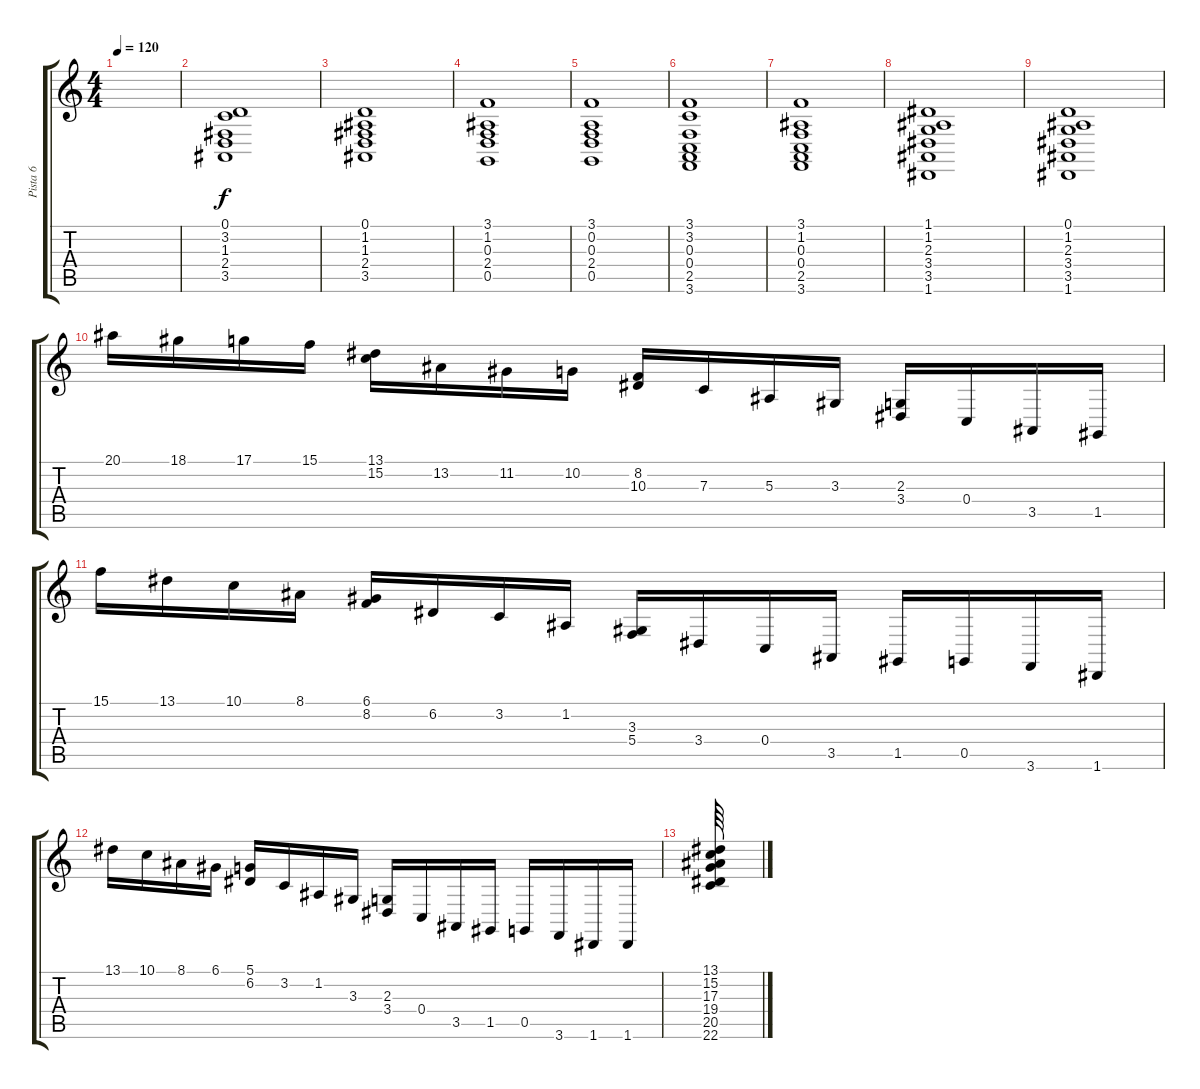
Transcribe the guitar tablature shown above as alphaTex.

\track ("Pista 6" "Pista 6") {instrument tremolostrings}
\staff {score tabs}
\tuning (D4 A3 F3 C3 G2 D2) {hide}
\ts (4 4)
\tempo 120
\clef g2
\ks c
|
(0.1 3.2 1.3 2.4 3.5).1 |
(0.1 1.2 1.3 2.4 3.5).1 |
(3.1 1.2 0.3 2.4 0.5).1 |
(3.1 0.2 0.3 2.4 0.5).1 |
(3.1 3.2 0.3 0.4 2.5 3.6).1 |
(3.1 1.2 0.3 0.4 2.5 3.6).1 |
(1.1 1.2 2.3 3.4 3.5 1.6).1 |
(0.1 1.2 2.3 3.4 3.5 1.6).1 |
20.1.16 18.1.16 17.1.16 15.1.16 (13.1 15.2).16 13.2.16 11.2.16 10.2.16 (8.2 10.3).16 7.3.16 5.3.16 3.3.16 (2.3 3.4).16 0.4.16 3.5.16 1.5.16 |
15.1.16 13.1.16 10.1.16 8.1.16 (6.1 8.2).16 6.2.16 3.2.16 1.2.16 (3.3 5.4).16 3.4.16 0.4.16 3.5.16 1.5.16 0.5.16 3.6.16 1.6.16 |
13.1.16 10.1.16 8.1.16 6.1.16 (5.1 6.2).16 3.2.16 1.2.16 3.3.16 (2.3 3.4).16 0.4.16 3.5.16 1.5.16 0.5.16 3.6.16 1.6.16 1.6.16 |
(13.1 15.2 17.3 19.4 20.5 22.6).64
